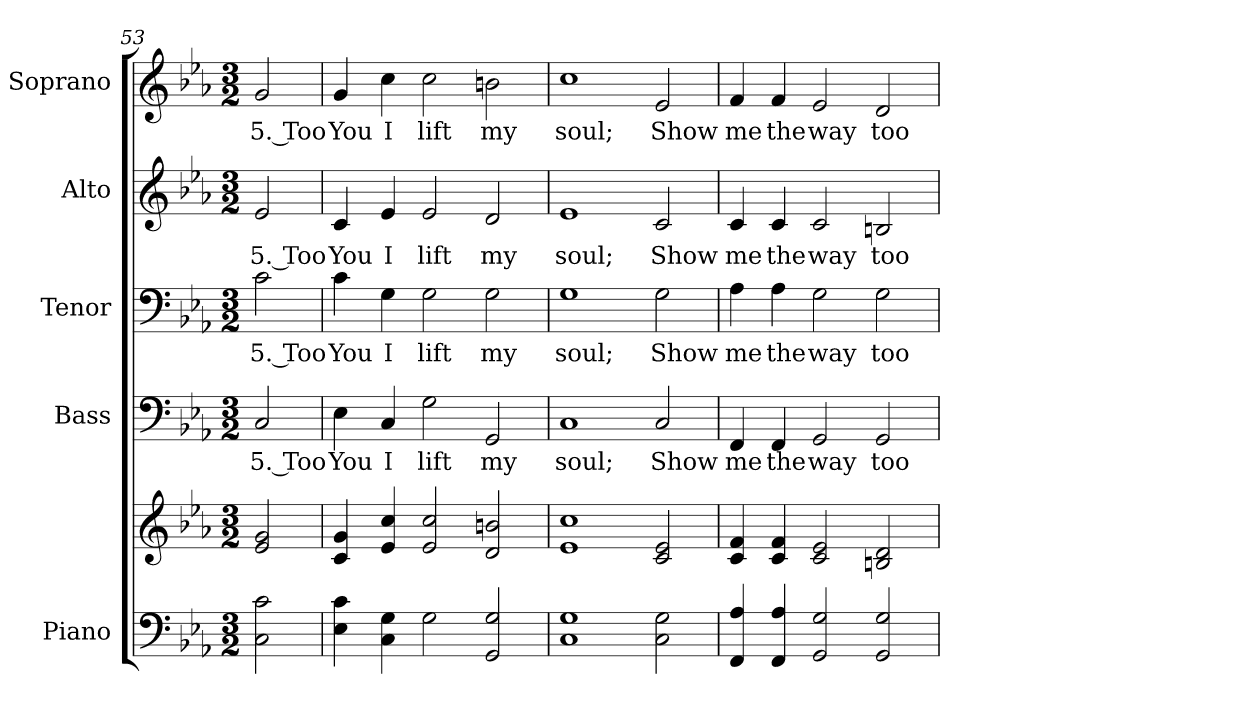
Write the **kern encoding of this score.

**kern	**kern	**kern	**text	**kern	**text	**kern	**text	**kern	**text
*part5	*part5	*part4	*part4	*part3	*part3	*part2	*part2	*part1	*part1
*staff6	*staff5	*staff4	*staff4	*staff3	*staff3	*staff2	*staff2	*staff1	*staff1
*I"Piano	*	*I"Bass	*	*I"Tenor	*	*I"Alto	*	*I"Soprano	*
*I'Pno.	*	*I'B.	*	*I'T.	*	*I'A.	*	*I'S.	*
!!LO:PB:g=z
*clefF4	*clefG2	*clefF4	*	*clefF4	*	*clefG2	*	*clefG2	*
*k[b-e-a-]	*k[b-e-a-]	*k[b-e-a-]	*	*k[b-e-a-]	*	*k[b-e-a-]	*	*k[b-e-a-]	*
*E-:	*E-:	*E-:	*	*E-:	*	*E-:	*	*E-:	*
*M3/2	*M3/2	*M3/2	*	*M3/2	*	*M3/2	*	*M3/2	*
=53	=53	=53	=53	=53	=53	=53	=53	=53	=53
!	!	!	!LO:LY:b:color=#000000	!	!	!	!	!	!
!	!	!	!	!	!LO:LY:b:color=#000000	!	!	!	!
!	!	!	!	!	!	!	!LO:LY:b:color=#000000	!	!
!	!	!	!	!	!	!	!	!	!LO:LY:b:color=#000000
2Ci\ 2ci	2e-i/ 2gi	2Ci/	5. Too	2ci\	5. Too	2e-i/	5. Too	2gi/	5. Too
=54	=54	=54	=54	=54	=54	=54	=54	=54	=54
!	!	!	!LO:LY:b:color=#000000	!	!	!	!	!	!
!	!	!	!	!	!LO:LY:b:color=#000000	!	!	!	!
!	!	!	!	!	!	!	!LO:LY:b:color=#000000	!	!
!	!	!	!	!	!	!	!	!	!LO:LY:b:color=#000000
4E-i\ 4ci	4ci/ 4gi	4E-i\	You	4ci\	You	4ci/	You	4gi/	You
!	!	!	!LO:LY:b:color=#000000	!	!	!	!	!	!
!	!	!	!	!	!LO:LY:b:color=#000000	!	!	!	!
!	!	!	!	!	!	!	!LO:LY:b:color=#000000	!	!
!	!	!	!	!	!	!	!	!	!LO:LY:b:color=#000000
4Ci\ 4Gi	4e-i/ 4cci	4Ci/	I	4Gi\	I	4e-i/	I	4cci\	I
!	!	!	!LO:LY:b:color=#000000	!	!	!	!	!	!
!	!	!	!	!	!LO:LY:b:color=#000000	!	!	!	!
!	!	!	!	!	!	!	!LO:LY:b:color=#000000	!	!
!	!	!	!	!	!	!	!	!	!LO:LY:b:color=#000000
2Gi\	2e-i/ 2cci	2Gi\	lift	2Gi\	lift	2e-i/	lift	2cci\	lift
!	!	!	!LO:LY:b:color=#000000	!	!	!	!	!	!
!	!	!	!	!	!LO:LY:b:color=#000000	!	!	!	!
!	!	!	!	!	!	!	!LO:LY:b:color=#000000	!	!
!	!	!	!	!	!	!	!	!	!LO:LY:b:color=#000000
2GGi/ 2Gi	2di/ 2bni	2GGi/	my	2Gi\	my	2di/	my	2bni\	my
!!LO:PB:g=z
=55	=55	=55	=55	=55	=55	=55	=55	=55	=55
!	!	!	!LO:LY:b:color=#000000	!	!	!	!	!	!
!	!	!	!	!	!LO:LY:b:color=#000000	!	!	!	!
!	!	!	!	!	!	!	!LO:LY:b:color=#000000	!	!
!	!	!	!	!	!	!	!	!	!LO:LY:b:color=#000000
1Ci 1Gi	1e-i 1cci	1Ci	soul;	1Gi	soul;	1e-i	soul;	1cci	soul;
!	!	!	!LO:LY:b:color=#000000	!	!	!	!	!	!
!	!	!	!	!	!LO:LY:b:color=#000000	!	!	!	!
!	!	!	!	!	!	!	!LO:LY:b:color=#000000	!	!
!	!	!	!	!	!	!	!	!	!LO:LY:b:color=#000000
2Ci\ 2Gi	2ci/ 2e-i	2Ci/	Show	2Gi\	Show	2ci/	Show	2e-i/	Show
=56	=56	=56	=56	=56	=56	=56	=56	=56	=56
!	!	!	!LO:LY:b:color=#000000	!	!	!	!	!	!
!	!	!	!	!	!LO:LY:b:color=#000000	!	!	!	!
!	!	!	!	!	!	!	!LO:LY:b:color=#000000	!	!
!	!	!	!	!	!	!	!	!	!LO:LY:b:color=#000000
4FFi/ 4A-i	4ci/ 4fi	4FFi/	me	4A-i\	me	4ci/	me	4fi/	me
!	!	!	!LO:LY:b:color=#000000	!	!	!	!	!	!
!	!	!	!	!	!LO:LY:b:color=#000000	!	!	!	!
!	!	!	!	!	!	!	!LO:LY:b:color=#000000	!	!
!	!	!	!	!	!	!	!	!	!LO:LY:b:color=#000000
4FFi/ 4A-i	4ci/ 4fi	4FFi/	the	4A-i\	the	4ci/	the	4fi/	the
!	!	!	!LO:LY:b:color=#000000	!	!	!	!	!	!
!	!	!	!	!	!LO:LY:b:color=#000000	!	!	!	!
!	!	!	!	!	!	!	!LO:LY:b:color=#000000	!	!
!	!	!	!	!	!	!	!	!	!LO:LY:b:color=#000000
2GGi/ 2Gi	2ci/ 2e-i	2GGi/	way	2Gi\	way	2ci/	way	2e-i/	way
!	!	!	!LO:LY:b:color=#000000	!	!	!	!	!	!
!	!	!	!	!	!LO:LY:b:color=#000000	!	!	!	!
!	!	!	!	!	!	!	!LO:LY:b:color=#000000	!	!
!	!	!	!	!	!	!	!	!	!LO:LY:b:color=#000000
2GGi/ 2Gi	2Bni/ 2di	2GGi/	too	2Gi\	too	2Bni/	too	2di/	too
=	=	=	=	=	=	=	=	=	=
*-	*-	*-	*-	*-	*-	*-	*-	*-	*-
